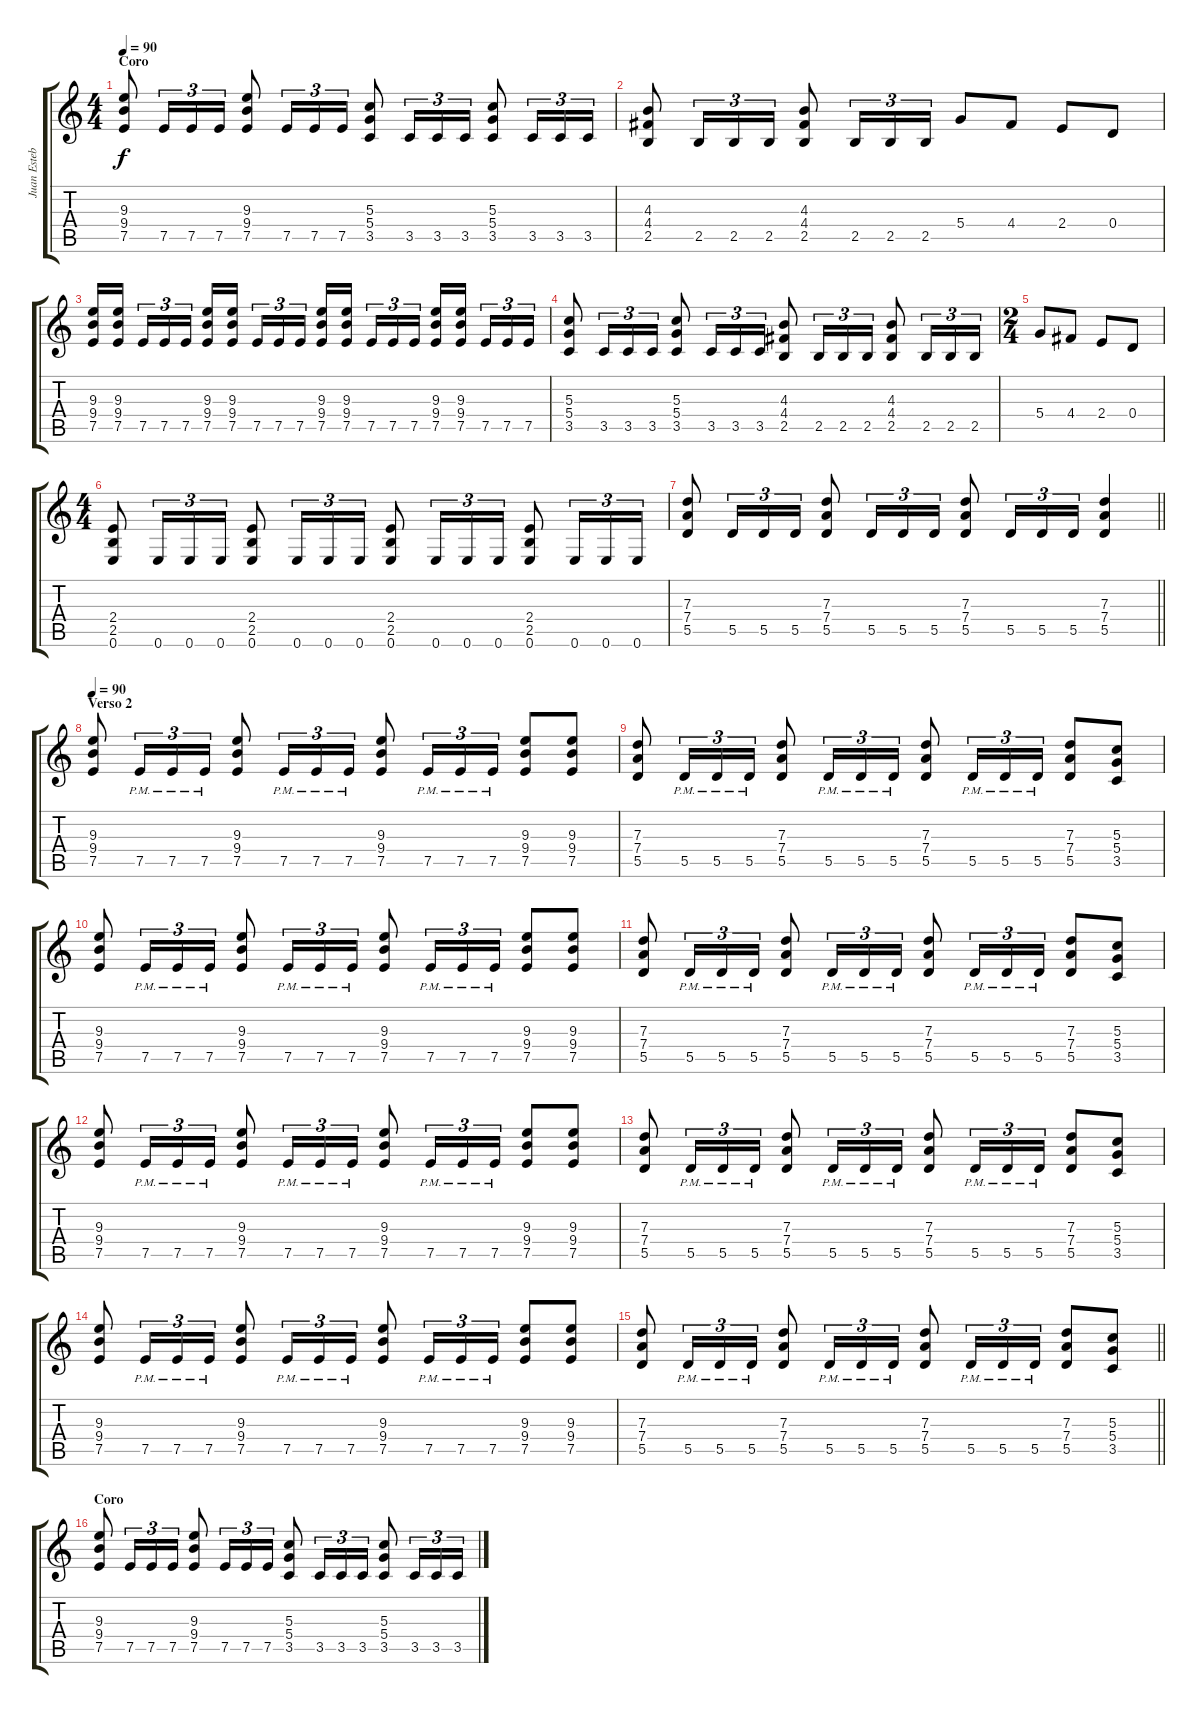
\track ("Juan Esteban Echeverry" "Juan Esteb") {instrument distortionguitar}
\staff {score tabs}
\tuning (E4 B3 G3 D3 A2 E2) {hide}
\ts (4 4)
\section ("" "Coro")
\tempo 90
\clef g2
\ks c
(9.3 9.4 7.5).8{dy f} 7.5.16{tu (3 2)} 7.5.16{tu (3 2)} 7.5.16{tu (3 2)} (9.3 9.4 7.5).8 7.5.16{tu (3 2)} 7.5.16{tu (3 2)} 7.5.16{tu (3 2)} (5.3 5.4 3.5).8 3.5.16{tu (3 2)} 3.5.16{tu (3 2)} 3.5.16{tu (3 2)} (5.3 5.4 3.5).8 3.5.16{tu (3 2)} 3.5.16{tu (3 2)} 3.5.16{tu (3 2)} |
(4.3 4.4 2.5).8 2.5.16{tu (3 2)} 2.5.16{tu (3 2)} 2.5.16{tu (3 2)} (4.3 4.4 2.5).8 2.5.16{tu (3 2)} 2.5.16{tu (3 2)} 2.5.16{tu (3 2)} 5.4.8 4.4.8 2.4.8 0.4.8 |
(9.3 9.4 7.5).16 (9.3 9.4 7.5).16{beam splitsecondary} 7.5.16{tu (3 2)} 7.5.16{tu (3 2)} 7.5.16{tu (3 2)} (9.3 9.4 7.5).16 (9.3 9.4 7.5).16{beam splitsecondary} 7.5.16{tu (3 2)} 7.5.16{tu (3 2)} 7.5.16{tu (3 2)} (9.3 9.4 7.5).16 (9.3 9.4 7.5).16{beam splitsecondary} 7.5.16{tu (3 2)} 7.5.16{tu (3 2)} 7.5.16{tu (3 2)} (9.3 9.4 7.5).16 (9.3 9.4 7.5).16{beam splitsecondary} 7.5.16{tu (3 2)} 7.5.16{tu (3 2)} 7.5.16{tu (3 2)} |
(5.3 5.4 3.5).8 3.5.16{tu (3 2)} 3.5.16{tu (3 2)} 3.5.16{tu (3 2)} (5.3 5.4 3.5).8 3.5.16{tu (3 2)} 3.5.16{tu (3 2)} 3.5.16{tu (3 2)} (4.3 4.4 2.5).8 2.5.16{tu (3 2)} 2.5.16{tu (3 2)} 2.5.16{tu (3 2)} (4.3 4.4 2.5).8 2.5.16{tu (3 2)} 2.5.16{tu (3 2)} 2.5.16{tu (3 2)} |
\ts (2 4)
5.4.8 4.4.8 2.4.8 0.4.8 |
\ts (4 4)
(2.4 2.5 0.6).8 0.6.16{tu (3 2)} 0.6.16{tu (3 2)} 0.6.16{tu (3 2)} (2.4 2.5 0.6).8 0.6.16{tu (3 2)} 0.6.16{tu (3 2)} 0.6.16{tu (3 2)} (2.4 2.5 0.6).8 0.6.16{tu (3 2)} 0.6.16{tu (3 2)} 0.6.16{tu (3 2)} (2.4 2.5 0.6).8 0.6.16{tu (3 2)} 0.6.16{tu (3 2)} 0.6.16{tu (3 2)} |
\barLineRight lightlight
(7.3 7.4 5.5).8 5.5.16{tu (3 2)} 5.5.16{tu (3 2)} 5.5.16{tu (3 2)} (7.3 7.4 5.5).8 5.5.16{tu (3 2)} 5.5.16{tu (3 2)} 5.5.16{tu (3 2)} (7.3 7.4 5.5).8 5.5.16{tu (3 2)} 5.5.16{tu (3 2)} 5.5.16{tu (3 2)} (7.3 7.4 5.5).4 |
\section ("" "Verso 2")
\tempo 90
(9.3 9.4 7.5).8 7.5{pm}.16{tu (3 2)} 7.5{pm}.16{tu (3 2)} 7.5{pm}.16{tu (3 2)} (9.3 9.4 7.5).8 7.5{pm}.16{tu (3 2)} 7.5{pm}.16{tu (3 2)} 7.5{pm}.16{tu (3 2)} (9.3 9.4 7.5).8 7.5{pm}.16{tu (3 2)} 7.5{pm}.16{tu (3 2)} 7.5{pm}.16{tu (3 2)} (9.3 9.4 7.5).8 (9.3 9.4 7.5).8 |
(7.3 7.4 5.5).8 5.5{pm}.16{tu (3 2)} 5.5{pm}.16{tu (3 2)} 5.5{pm}.16{tu (3 2)} (7.3 7.4 5.5).8 5.5{pm}.16{tu (3 2)} 5.5{pm}.16{tu (3 2)} 5.5{pm}.16{tu (3 2)} (7.3 7.4 5.5).8 5.5{pm}.16{tu (3 2)} 5.5{pm}.16{tu (3 2)} 5.5{pm}.16{tu (3 2)} (7.3 7.4 5.5).8 (5.3 5.4 3.5).8 |
(9.3 9.4 7.5).8 7.5{pm}.16{tu (3 2)} 7.5{pm}.16{tu (3 2)} 7.5{pm}.16{tu (3 2)} (9.3 9.4 7.5).8 7.5{pm}.16{tu (3 2)} 7.5{pm}.16{tu (3 2)} 7.5{pm}.16{tu (3 2)} (9.3 9.4 7.5).8 7.5{pm}.16{tu (3 2)} 7.5{pm}.16{tu (3 2)} 7.5{pm}.16{tu (3 2)} (9.3 9.4 7.5).8 (9.3 9.4 7.5).8 |
(7.3 7.4 5.5).8 5.5{pm}.16{tu (3 2)} 5.5{pm}.16{tu (3 2)} 5.5{pm}.16{tu (3 2)} (7.3 7.4 5.5).8 5.5{pm}.16{tu (3 2)} 5.5{pm}.16{tu (3 2)} 5.5{pm}.16{tu (3 2)} (7.3 7.4 5.5).8 5.5{pm}.16{tu (3 2)} 5.5{pm}.16{tu (3 2)} 5.5{pm}.16{tu (3 2)} (7.3 7.4 5.5).8 (5.3 5.4 3.5).8 |
(9.3 9.4 7.5).8 7.5{pm}.16{tu (3 2)} 7.5{pm}.16{tu (3 2)} 7.5{pm}.16{tu (3 2)} (9.3 9.4 7.5).8 7.5{pm}.16{tu (3 2)} 7.5{pm}.16{tu (3 2)} 7.5{pm}.16{tu (3 2)} (9.3 9.4 7.5).8 7.5{pm}.16{tu (3 2)} 7.5{pm}.16{tu (3 2)} 7.5{pm}.16{tu (3 2)} (9.3 9.4 7.5).8 (9.3 9.4 7.5).8 |
(7.3 7.4 5.5).8 5.5{pm}.16{tu (3 2)} 5.5{pm}.16{tu (3 2)} 5.5{pm}.16{tu (3 2)} (7.3 7.4 5.5).8 5.5{pm}.16{tu (3 2)} 5.5{pm}.16{tu (3 2)} 5.5{pm}.16{tu (3 2)} (7.3 7.4 5.5).8 5.5{pm}.16{tu (3 2)} 5.5{pm}.16{tu (3 2)} 5.5{pm}.16{tu (3 2)} (7.3 7.4 5.5).8 (5.3 5.4 3.5).8 |
(9.3 9.4 7.5).8 7.5{pm}.16{tu (3 2)} 7.5{pm}.16{tu (3 2)} 7.5{pm}.16{tu (3 2)} (9.3 9.4 7.5).8 7.5{pm}.16{tu (3 2)} 7.5{pm}.16{tu (3 2)} 7.5{pm}.16{tu (3 2)} (9.3 9.4 7.5).8 7.5{pm}.16{tu (3 2)} 7.5{pm}.16{tu (3 2)} 7.5{pm}.16{tu (3 2)} (9.3 9.4 7.5).8 (9.3 9.4 7.5).8 |
\barLineRight lightlight
(7.3 7.4 5.5).8 5.5{pm}.16{tu (3 2)} 5.5{pm}.16{tu (3 2)} 5.5{pm}.16{tu (3 2)} (7.3 7.4 5.5).8 5.5{pm}.16{tu (3 2)} 5.5{pm}.16{tu (3 2)} 5.5{pm}.16{tu (3 2)} (7.3 7.4 5.5).8 5.5{pm}.16{tu (3 2)} 5.5{pm}.16{tu (3 2)} 5.5{pm}.16{tu (3 2)} (7.3 7.4 5.5).8 (5.3 5.4 3.5).8 |
\section ("" "Coro")
(9.3 9.4 7.5).8 7.5.16{tu (3 2)} 7.5.16{tu (3 2)} 7.5.16{tu (3 2)} (9.3 9.4 7.5).8 7.5.16{tu (3 2)} 7.5.16{tu (3 2)} 7.5.16{tu (3 2)} (5.3 5.4 3.5).8 3.5.16{tu (3 2)} 3.5.16{tu (3 2)} 3.5.16{tu (3 2)} (5.3 5.4 3.5).8 3.5.16{tu (3 2)} 3.5.16{tu (3 2)} 3.5.16{tu (3 2)}
